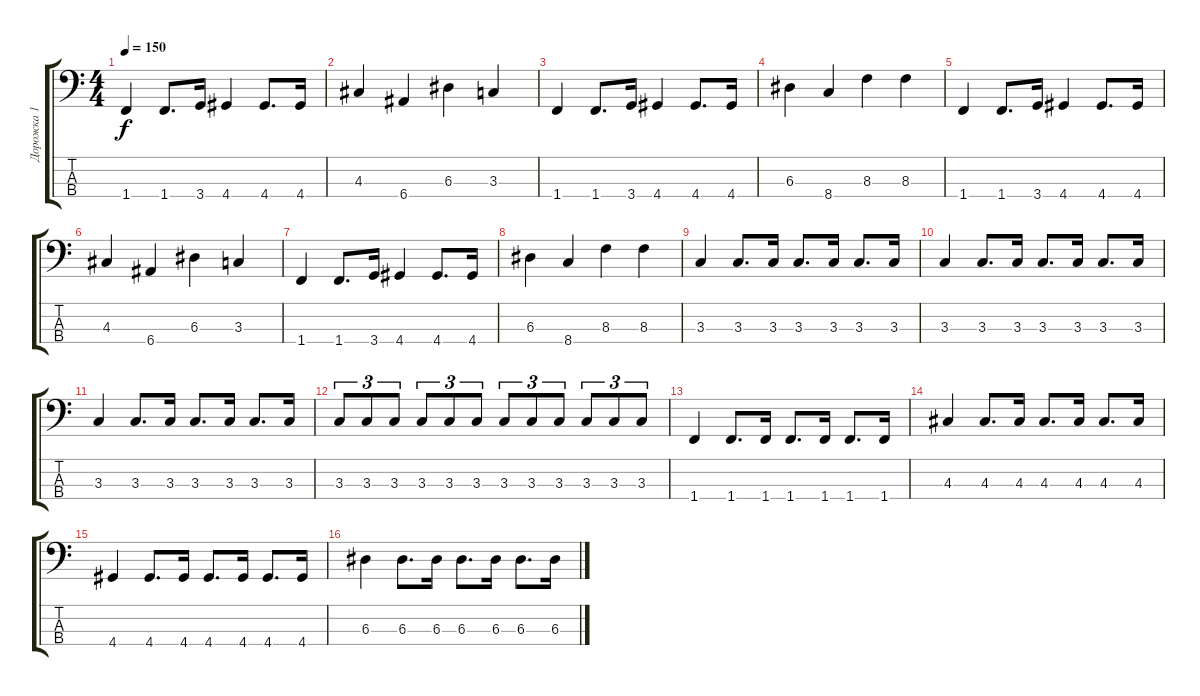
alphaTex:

\track ("Дорожка 1" "Дорожка 1") {instrument acousticguitarsteel}
\staff {score tabs}
\tuning (G2 D2 A1 E1) {hide}
\ts (4 4)
\tempo 150
\clef f4
\ks c
1.4.4{dy f} 1.4.8{d} 3.4.16 4.4.4 4.4.8{d} 4.4.16 |
4.3.4 6.4.4 6.3.4 3.3.4 |
1.4.4 1.4.8{d} 3.4.16 4.4.4 4.4.8{d} 4.4.16 |
6.3.4 8.4.4 8.3.4 8.3.4 |
1.4.4 1.4.8{d} 3.4.16 4.4.4 4.4.8{d} 4.4.16 |
4.3.4 6.4.4 6.3.4 3.3.4 |
1.4.4 1.4.8{d} 3.4.16 4.4.4 4.4.8{d} 4.4.16 |
6.3.4 8.4.4 8.3.4 8.3.4 |
3.3.4 3.3.8{d} 3.3.16 3.3.8{d} 3.3.16 3.3.8{d} 3.3.16 |
3.3.4 3.3.8{d} 3.3.16 3.3.8{d} 3.3.16 3.3.8{d} 3.3.16 |
3.3.4 3.3.8{d} 3.3.16 3.3.8{d} 3.3.16 3.3.8{d} 3.3.16 |
3.3.8{tu (3 2)} 3.3.8{tu (3 2)} 3.3.8{tu (3 2)} 3.3.8{tu (3 2)} 3.3.8{tu (3 2)} 3.3.8{tu (3 2)} 3.3.8{tu (3 2)} 3.3.8{tu (3 2)} 3.3.8{tu (3 2)} 3.3.8{tu (3 2)} 3.3.8{tu (3 2)} 3.3.8{tu (3 2)} |
1.4.4 1.4.8{d} 1.4.16 1.4.8{d} 1.4.16 1.4.8{d} 1.4.16 |
4.3.4 4.3.8{d} 4.3.16 4.3.8{d} 4.3.16 4.3.8{d} 4.3.16 |
4.4.4 4.4.8{d} 4.4.16 4.4.8{d} 4.4.16 4.4.8{d} 4.4.16 |
6.3.4 6.3.8{d} 6.3.16 6.3.8{d} 6.3.16 6.3.8{d} 6.3.16
